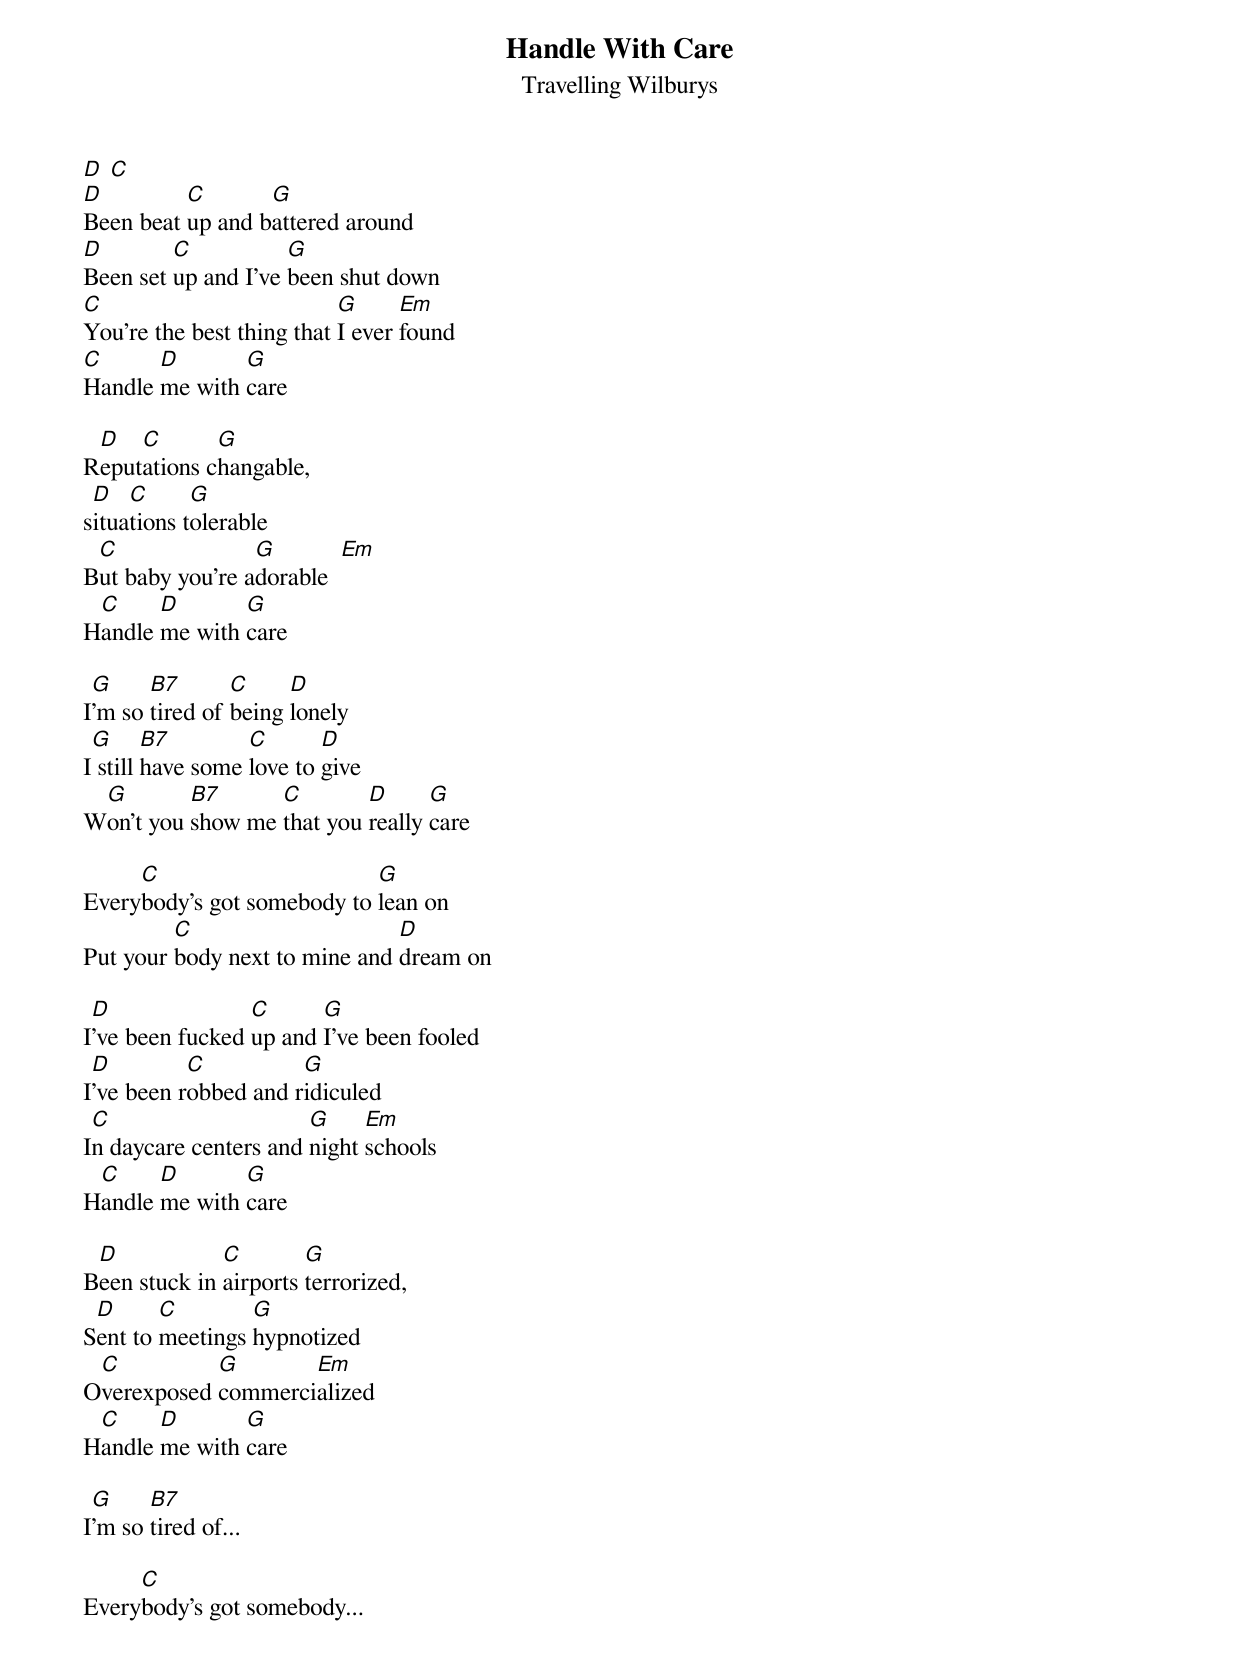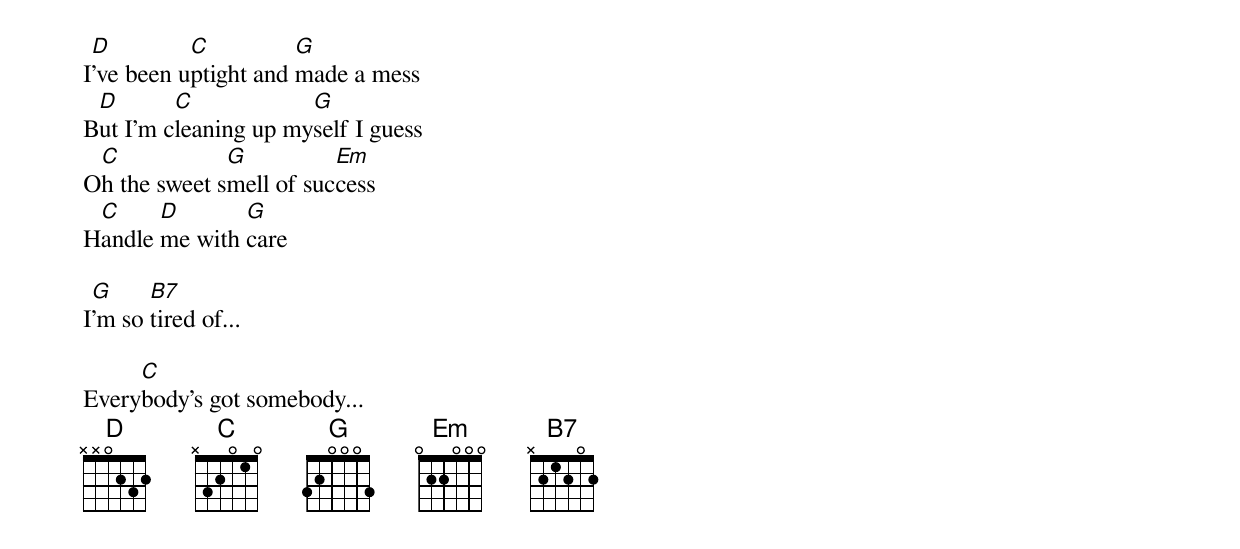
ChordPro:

{t:Handle With Care}
{st:Travelling Wilburys}

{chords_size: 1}
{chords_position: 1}
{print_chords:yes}
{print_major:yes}
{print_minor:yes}
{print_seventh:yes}
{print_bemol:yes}
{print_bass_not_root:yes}
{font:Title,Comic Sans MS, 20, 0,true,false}
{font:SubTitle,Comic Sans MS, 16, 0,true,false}
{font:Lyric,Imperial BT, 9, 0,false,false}
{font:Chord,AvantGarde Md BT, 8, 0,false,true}
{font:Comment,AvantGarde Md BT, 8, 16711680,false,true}
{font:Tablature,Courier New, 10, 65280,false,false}
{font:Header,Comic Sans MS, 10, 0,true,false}
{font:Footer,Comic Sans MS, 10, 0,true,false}
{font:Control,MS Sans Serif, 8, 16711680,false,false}
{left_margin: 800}
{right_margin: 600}
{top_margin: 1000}
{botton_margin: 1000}
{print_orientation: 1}





[D] [C]
[D]Been beat [C]up and b[G]attered around
[D]Been set [C]up and I've [G]been shut down
[C]You're the best thing that [G]I ever [Em]found
[C]Handle [D]me with [G]care

R[D]eput[C]ations c[G]hangable,
s[D]itua[C]tions t[G]olerable
B[C]ut baby you're a[G]dorable  [Em]
H[C]andle [D]me with [G]care

I[G]'m so [B7]tired of [C]being [D]lonely
I[G] still [B7]have some [C]love to [D]give
W[G]on't you [B7]show me [C]that you [D]really [G]care

Every[C]body's got somebody to [G]lean on
Put your [C]body next to mine and [D]dream on

I[D]'ve been fucked [C]up and [G]I've been fooled
I[D]'ve been r[C]obbed and r[G]idiculed
I[C]n daycare centers and [G]night [Em]schools
H[C]andle [D]me with [G]care

B[D]een stuck in [C]airports [G]terrorized,
S[D]ent to [C]meetings [G]hypnotized
O[C]verexposed [G]commerci[Em]alized
H[C]andle [D]me with [G]care

I[G]'m so [B7]tired of...

Every[C]body's got somebody...

{new_page}

I[D]'ve been u[C]ptight and [G]made a mess
B[D]ut I'm c[C]leaning up my[G]self I guess
O[C]h the sweet s[G]mell of suc[Em]cess
H[C]andle [D]me with [G]care

I[G]'m so [B7]tired of...

Every[C]body's got somebody...
